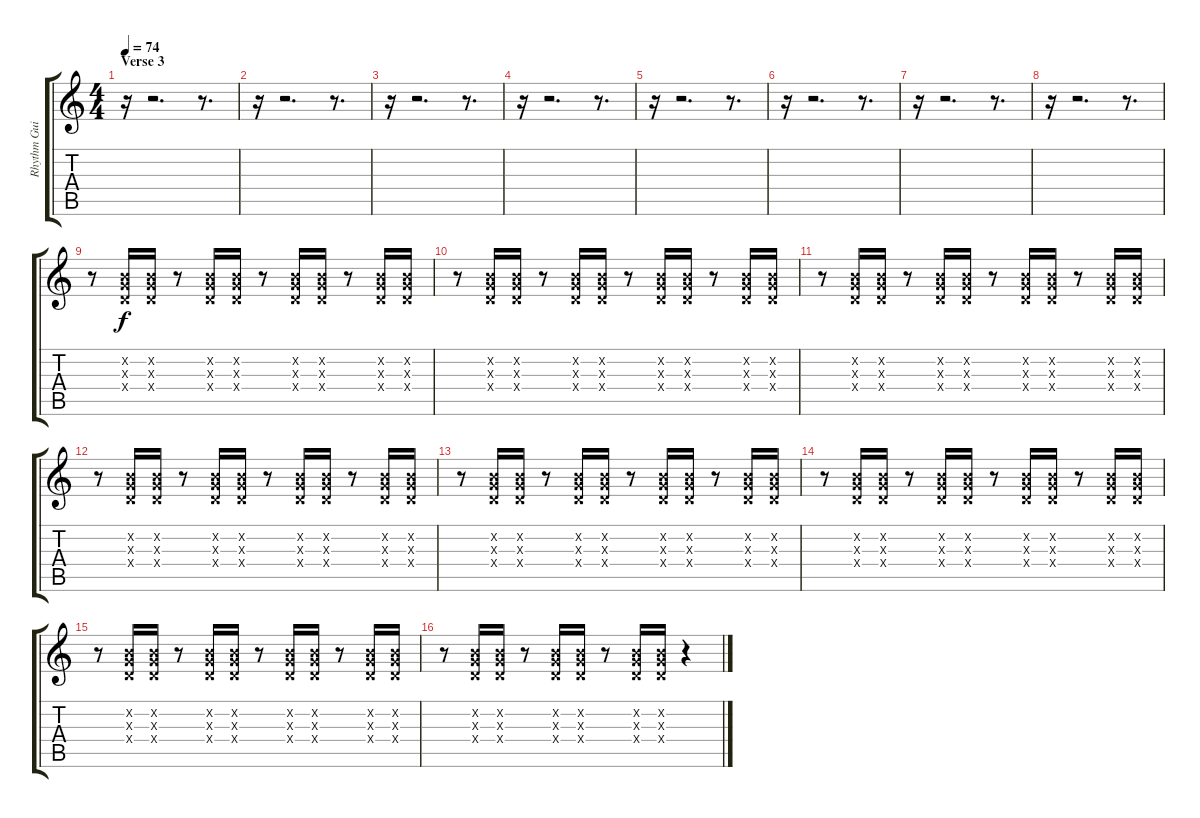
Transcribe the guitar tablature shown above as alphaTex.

\track ("Rhythm Guitar" "Rhythm Gui") {instrument overdrivenguitar}
\staff {score tabs}
\tuning (E4 B3 G3 D3 A2 E2) {hide}
\ts (4 4)
\section ("" "Verse 3")
\tempo 74
\clef g2
\ks c
r.16{dy f} r.2{d} r.8{d} |
r.16 r.2{d} r.8{d} |
r.16 r.2{d} r.8{d} |
r.16 r.2{d} r.8{d} |
r.16 r.2{d} r.8{d} |
r.16 r.2{d} r.8{d} |
r.16 r.2{d} r.8{d} |
r.16 r.2{d} r.8{d} |
r.8 (0.2{x} 0.3{x} 0.4{x}).16 (0.2{x} 0.3{x} 0.4{x}).16 r.8 (0.2{x} 0.3{x} 0.4{x}).16 (0.2{x} 0.3{x} 0.4{x}).16 r.8 (0.2{x} 0.3{x} 0.4{x}).16 (0.2{x} 0.3{x} 0.4{x}).16 r.8 (0.2{x} 0.3{x} 0.4{x}).16 (0.2{x} 0.3{x} 0.4{x}).16 |
r.8 (0.2{x} 0.3{x} 0.4{x}).16 (0.2{x} 0.3{x} 0.4{x}).16 r.8 (0.2{x} 0.3{x} 0.4{x}).16 (0.2{x} 0.3{x} 0.4{x}).16 r.8 (0.2{x} 0.3{x} 0.4{x}).16 (0.2{x} 0.3{x} 0.4{x}).16 r.8 (0.2{x} 0.3{x} 0.4{x}).16 (0.2{x} 0.3{x} 0.4{x}).16 |
r.8 (0.2{x} 0.3{x} 0.4{x}).16 (0.2{x} 0.3{x} 0.4{x}).16 r.8 (0.2{x} 0.3{x} 0.4{x}).16 (0.2{x} 0.3{x} 0.4{x}).16 r.8 (0.2{x} 0.3{x} 0.4{x}).16 (0.2{x} 0.3{x} 0.4{x}).16 r.8 (0.2{x} 0.3{x} 0.4{x}).16 (0.2{x} 0.3{x} 0.4{x}).16 |
r.8 (0.2{x} 0.3{x} 0.4{x}).16 (0.2{x} 0.3{x} 0.4{x}).16 r.8 (0.2{x} 0.3{x} 0.4{x}).16 (0.2{x} 0.3{x} 0.4{x}).16 r.8 (0.2{x} 0.3{x} 0.4{x}).16 (0.2{x} 0.3{x} 0.4{x}).16 r.8 (0.2{x} 0.3{x} 0.4{x}).16 (0.2{x} 0.3{x} 0.4{x}).16 |
r.8 (0.2{x} 0.3{x} 0.4{x}).16 (0.2{x} 0.3{x} 0.4{x}).16 r.8 (0.2{x} 0.3{x} 0.4{x}).16 (0.2{x} 0.3{x} 0.4{x}).16 r.8 (0.2{x} 0.3{x} 0.4{x}).16 (0.2{x} 0.3{x} 0.4{x}).16 r.8 (0.2{x} 0.3{x} 0.4{x}).16 (0.2{x} 0.3{x} 0.4{x}).16 |
r.8 (0.2{x} 0.3{x} 0.4{x}).16 (0.2{x} 0.3{x} 0.4{x}).16 r.8 (0.2{x} 0.3{x} 0.4{x}).16 (0.2{x} 0.3{x} 0.4{x}).16 r.8 (0.2{x} 0.3{x} 0.4{x}).16 (0.2{x} 0.3{x} 0.4{x}).16 r.8 (0.2{x} 0.3{x} 0.4{x}).16 (0.2{x} 0.3{x} 0.4{x}).16 |
r.8 (0.2{x} 0.3{x} 0.4{x}).16 (0.2{x} 0.3{x} 0.4{x}).16 r.8 (0.2{x} 0.3{x} 0.4{x}).16 (0.2{x} 0.3{x} 0.4{x}).16 r.8 (0.2{x} 0.3{x} 0.4{x}).16 (0.2{x} 0.3{x} 0.4{x}).16 r.8 (0.2{x} 0.3{x} 0.4{x}).16 (0.2{x} 0.3{x} 0.4{x}).16 |
r.8 (0.2{x} 0.3{x} 0.4{x}).16 (0.2{x} 0.3{x} 0.4{x}).16 r.8 (0.2{x} 0.3{x} 0.4{x}).16 (0.2{x} 0.3{x} 0.4{x}).16 r.8 (0.2{x} 0.3{x} 0.4{x}).16 (0.2{x} 0.3{x} 0.4{x}).16 r.4
